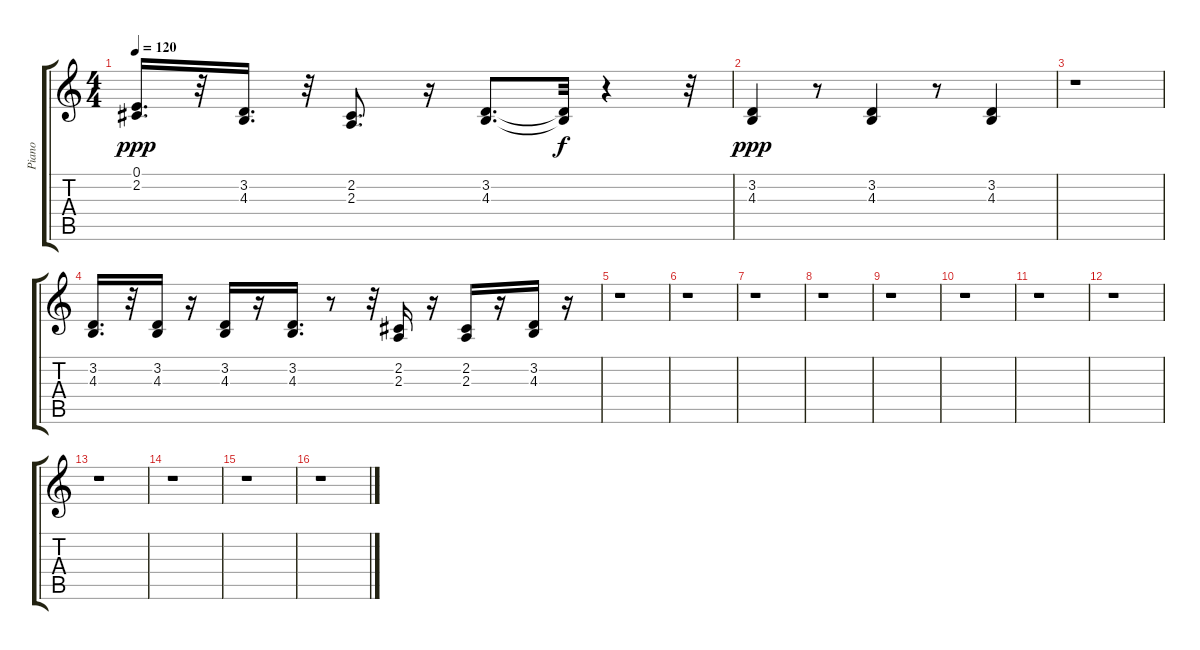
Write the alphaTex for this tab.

\track ("Piano" "Piano") {instrument acousticgrandpiano}
\staff {score tabs}
\tuning (E4 B3 G3 D3 A2 E2) {hide}
\ts (4 4)
\tempo 120
\clef g2
\ks c
(0.1 2.2).16{d dy ppp} r.32 (3.2 4.3).16{d} r.32 (2.2 2.3).8{d} r.16 (3.2 4.3).8{d} (3.2{t} 4.3{t}).32{dy f} r.4 r.32 |
(3.2 4.3).4{dy ppp} r.8 (3.2 4.3).4 r.8 (3.2 4.3).4 |
r.1 |
(3.2 4.3).16{d} r.32 (3.2 4.3).16 r.16 (3.2 4.3).16 r.16 (3.2 4.3).16{d} r.8 r.32 (2.2 2.3).16 r.16 (2.2 2.3).16 r.16 (3.2 4.3).16 r.16 |
r.1 |
r.1 |
r.1 |
r.1 |
r.1 |
r.1 |
r.1 |
r.1 |
r.1 |
r.1 |
r.1 |
r.1
